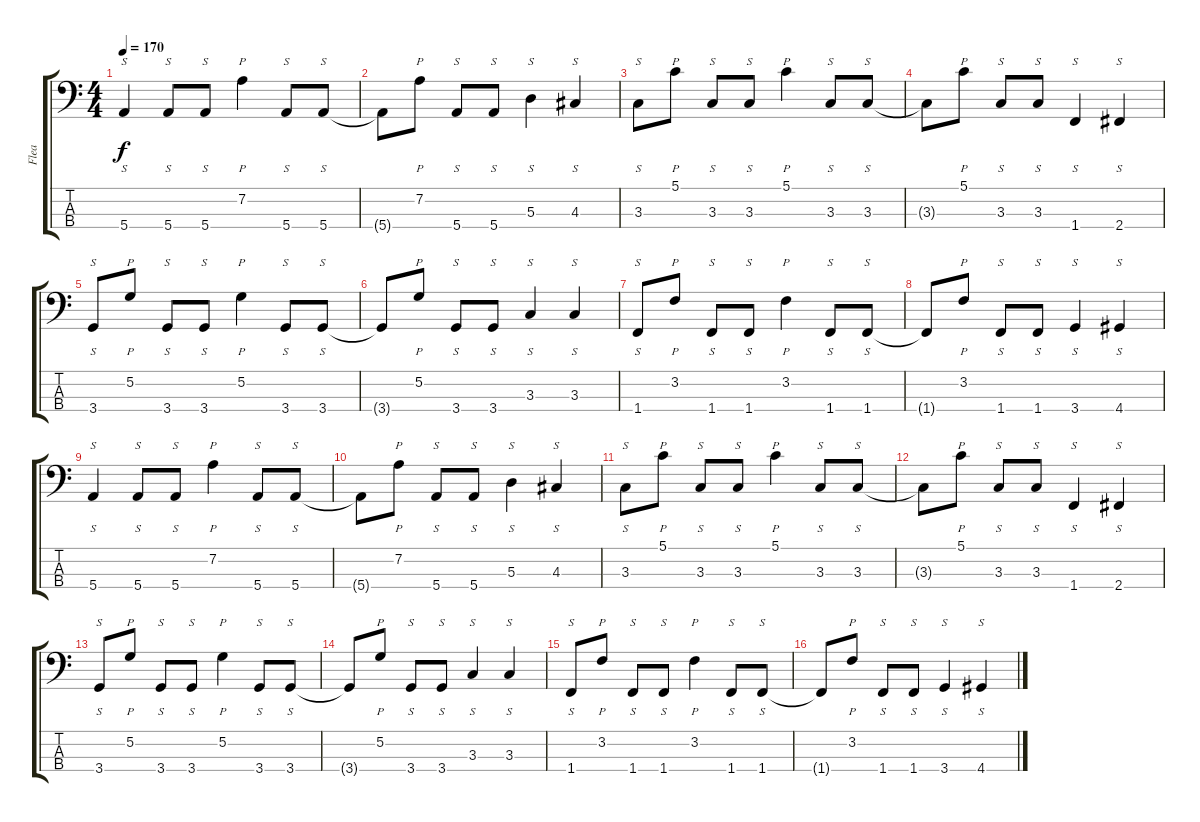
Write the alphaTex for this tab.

\track ("Flea" "Flea") {instrument electricbassfinger}
\staff {score tabs}
\tuning (G2 D2 A1 E1) {hide}
\ts (4 4)
\tempo 170
\clef f4
\ks c
5.4.4{s dy f} 5.4.8{s} 5.4.8{s} 7.2.4{p} 5.4.8{s} 5.4.8{s} |
5.4{t}.8 7.2.8{p} 5.4.8{s} 5.4.8{s} 5.3.4{s} 4.3.4{s} |
3.3.8{s} 5.1.8{p} 3.3.8{s} 3.3.8{s} 5.1.4{p} 3.3.8{s} 3.3.8{s} |
3.3{t}.8 5.1.8{p} 3.3.8{s} 3.3.8{s} 1.4.4{s} 2.4.4{s} |
3.4.8{s} 5.2.8{p} 3.4.8{s} 3.4.8{s} 5.2.4{p} 3.4.8{s} 3.4.8{s} |
3.4{t}.8 5.2.8{p} 3.4.8{s} 3.4.8{s} 3.3.4{s} 3.3.4{s} |
1.4.8{s} 3.2.8{p} 1.4.8{s} 1.4.8{s} 3.2.4{p} 1.4.8{s} 1.4.8{s} |
1.4{t}.8 3.2.8{p} 1.4.8{s} 1.4.8{s} 3.4.4{s} 4.4.4{s} |
5.4.4{s} 5.4.8{s} 5.4.8{s} 7.2.4{p} 5.4.8{s} 5.4.8{s} |
5.4{t}.8 7.2.8{p} 5.4.8{s} 5.4.8{s} 5.3.4{s} 4.3.4{s} |
3.3.8{s} 5.1.8{p} 3.3.8{s} 3.3.8{s} 5.1.4{p} 3.3.8{s} 3.3.8{s} |
3.3{t}.8 5.1.8{p} 3.3.8{s} 3.3.8{s} 1.4.4{s} 2.4.4{s} |
3.4.8{s} 5.2.8{p} 3.4.8{s} 3.4.8{s} 5.2.4{p} 3.4.8{s} 3.4.8{s} |
3.4{t}.8 5.2.8{p} 3.4.8{s} 3.4.8{s} 3.3.4{s} 3.3.4{s} |
1.4.8{s} 3.2.8{p} 1.4.8{s} 1.4.8{s} 3.2.4{p} 1.4.8{s} 1.4.8{s} |
1.4{t}.8 3.2.8{p} 1.4.8{s} 1.4.8{s} 3.4.4{s} 4.4.4{s}
